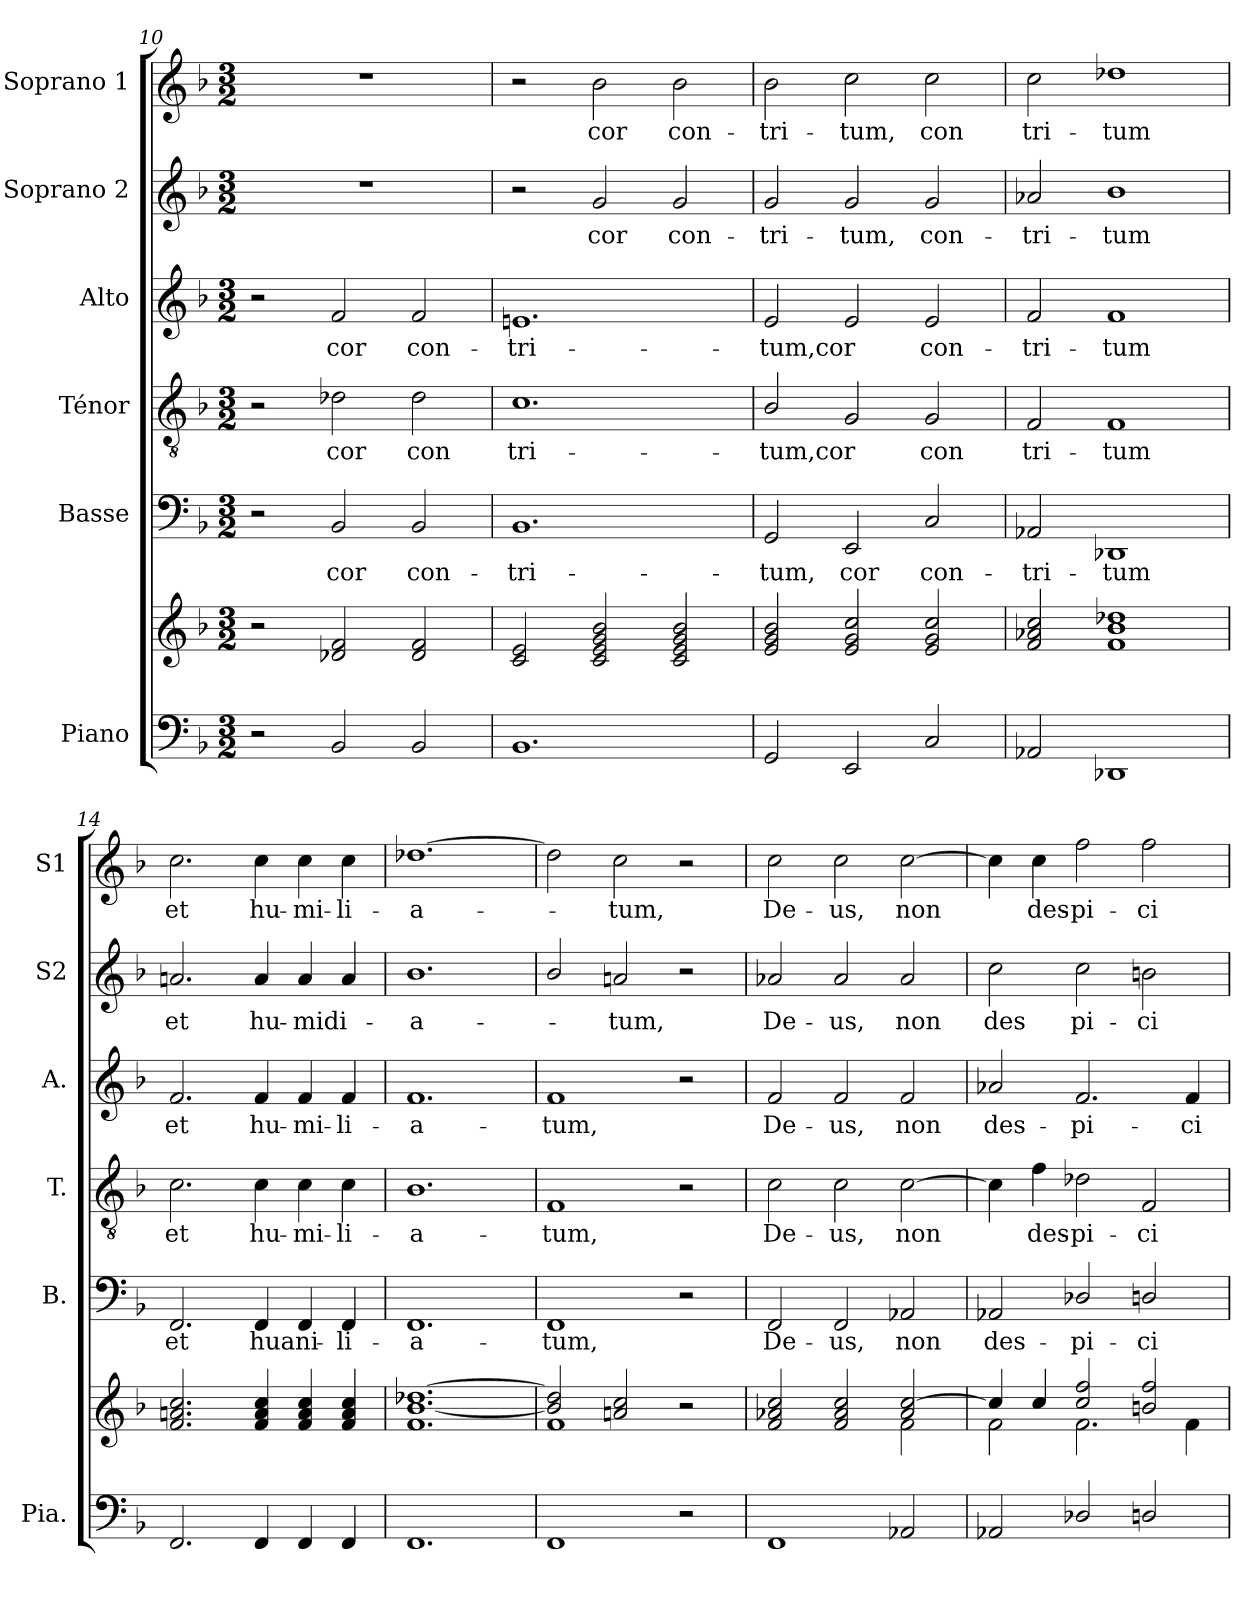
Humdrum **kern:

**kern	**kern	**kern	**text	**kern	**text	**kern	**text	**kern	**text	**kern	**text
*part6	*part6	*part5	*part5	*part4	*part4	*part3	*part3	*part2	*part2	*part1	*part1
*staff7	*staff6	*staff5	*staff5	*staff4	*staff4	*staff3	*staff3	*staff2	*staff2	*staff1	*staff1
*I"Piano	*	*I"Basse	*	*I"Ténor	*	*I"Alto	*	*I"Soprano 2	*	*I"Soprano 1	*
*I'Pia.	*	*I'B.	*	*I'T.	*	*I'A.	*	*I'S2	*	*I'S1	*
!!LO:PB:g=z
*clefF4	*clefG2	*clefF4	*	*clefGv2	*	*clefG2	*	*clefG2	*	*clefG2	*
*k[b-]	*k[b-]	*k[b-]	*	*k[b-]	*	*k[b-]	*	*k[b-]	*	*k[b-]	*
*M3/2	*M3/2	*M3/2	*	*M3/2	*	*M3/2	*	*M3/2	*	*M3/2	*
=10	=10	=10	=10	=10	=10	=10	=10	=10	=10	=10	=10
2r	2r	2r	.	2r	.	2r	.	1.r	.	1.rdd	.
!	!	!	!LO:LY:b	!	!LO:LY:b	!	!LO:LY:b	!	!	!	!
2BB-/	2d-X/ 2f/	2BB-/	cor	2d-X\	cor	2f/	cor	.	.	.	.
!	!	!	!LO:LY:b	!	!LO:LY:b	!	!LO:LY:b	!	!	!	!
2BB-/	2d-/ 2f/	2BB-/	con-	2d-\	con	2f/	con-	.	.	.	.
=11	=11	=11	=11	=11	=11	=11	=11	=11	=11	=11	=11
!	!	!	!LO:LY:b	!	!LO:LY:b	!	!LO:LY:b	!	!	!	!
1.BB-	2c/ 2e/	1.BB-	-tri-	1.c	tri-	1.en	-tri-	2r	.	2r	.
!	!	!	!	!	!	!	!	!	!LO:LY:b	!	!LO:LY:b
.	2c/ 2e/ 2g/ 2b-/	.	.	.	.	.	.	2g/	cor	2b-\	cor
!	!	!	!	!	!	!	!	!	!LO:LY:b	!	!LO:LY:b
.	2c/ 2e/ 2g/ 2b-/	.	.	.	.	.	.	2g/	con--	2b-\	con-
=12	=12	=12	=12	=12	=12	=12	=12	=12	=12	=12	=12
!	!	!	!LO:LY:b	!	!LO:LY:b	!	!LO:LY:b	!	!LO:LY:b	!	!LO:LY:b
2GG/	2e/ 2g/ 2b-/	2GG/	-tum,	2B-/	-tum,cor	2e/	-tum,cor	2g/	-tri--	2b-\	-tri-
!	!	!	!LO:LY:b	!	!	!	!	!	!LO:LY:b	!	!LO:LY:b
2EE/	2e/ 2g/ 2cc/	2EE/	cor	2G/	.	2e/	.	2g/	-tum,	2cc\	-tum,
!	!	!	!LO:LY:b	!	!LO:LY:b	!	!LO:LY:b	!	!LO:LY:b	!	!LO:LY:b
2C/	2e/ 2g/ 2cc/	2C/	con-	2G/	con	2e/	con-	2g/	con-	2cc\	con
=13	=13	=13	=13	=13	=13	=13	=13	=13	=13	=13	=13
!	!	!	!LO:LY:b	!	!LO:LY:b	!	!LO:LY:b	!	!LO:LY:b	!	!LO:LY:b
2AA-X/	2f/ 2a-X/ 2cc/	2AA-X/	-tri-	2F/	tri-	2f/	-tri-	2a-X/	-tri-	2cc\	tri-
!	!	!	!LO:LY:b	!	!LO:LY:b	!	!LO:LY:b	!	!LO:LY:b	!	!LO:LY:b
1DD-X	1f 1b- 1dd-X	1DD-X	-tum	1F	-tum	1f	-tum	1b-	-tum	1dd-X	-tum
=14	=14	=14	=14	=14	=14	=14	=14	=14	=14	=14	=14
!	!	!	!LO:LY:b	!	!LO:LY:b	!	!LO:LY:b	!	!LO:LY:b	!	!LO:LY:b
2.FF/	2.f/ 2.an/ 2.cc/	2.FF/	et	2.c\	et	2.f/	et	2.an/	et	2.cc\	et
!	!	!	!LO:LY:b	!	!LO:LY:b	!	!LO:LY:b	!	!LO:LY:b	!	!LO:LY:b
4FF/	4f/ 4a/ 4cc/	4FF/	huani-	4c\	hu-	4f/	hu-	4a/	hu-	4cc\	hu-
!	!	!	!	!	!LO:LY:b	!	!LO:LY:b	!	!LO:LY:b	!	!LO:LY:b
4FF/	4f/ 4a/ 4cc/	4FF/	.	4c\	-mi-	4f/	-mi-	4a/	-midi-	4cc\	-mi-
!	!	!	!LO:LY:b	!	!LO:LY:b	!	!LO:LY:b	!	!	!	!LO:LY:b
4FF/	4f/ 4a/ 4cc/	4FF/	-li-	4c\	-li-	4f/	-li-	4a/	.	4cc\	-li-
=15	=15	=15	=15	=15	=15	=15	=15	=15	=15	=15	=15
!	!	!	!LO:LY:b	!	!LO:LY:b	!	!LO:LY:b	!	!LO:LY:b	!	!LO:LY:b
1.FF	1.f [1.b- [1.dd-X	1.FF	-a-	1.B-	-a-	1.f	-a-	1.b-	-a--	[1.dd-X	-a-
=16	=16	=16	=16	=16	=16	=16	=16	=16	=16	=16	=16
*	*^	*	*	*	*	*	*	*	*	*	*
!	!	!	!	!LO:LY:b	!	!LO:LY:b	!	!LO:LY:b	!	!	!	!
1FF	2b-/] 2dd-/]	1f	1FF	-tum,	1F	-tum,	1f	-tum,	2b-/	.	2dd-\]	.
!	!	!	!	!	!	!	!	!	!	!LO:LY:b	!	!LO:LY:b
.	2an/ 2cc/	.	.	.	.	.	.	.	2an/	-tum,	2cc\	-tum,
2r	2r	2ryy	2r	.	2r	.	2r	.	2r	.	2r	.
=17	=17	=17	=17	=17	=17	=17	=17	=17	=17	=17	=17	=17
!	!	!	!	!LO:LY:b	!	!LO:LY:b	!	!LO:LY:b	!	!LO:LY:b	!	!LO:LY:b
1FF	2f/ 2a-X/ 2cc/	1ryy	2FF/	De-	2c\	De-	2f/	De-	2a-X/	De--	2cc\	De-
!	!	!	!	!LO:LY:b	!	!LO:LY:b	!	!LO:LY:b	!	!LO:LY:b	!	!LO:LY:b
.	2f/ 2a-/ 2cc/	.	2FF/	-us,	2c\	-us,	2f/	-us,	2a-/	-us,	2cc\	-us,
!	!	!	!	!LO:LY:b	!	!LO:LY:b	!	!LO:LY:b	!	!LO:LY:b	!	!LO:LY:b
2AA-X/	2a-/ [2cc/	2f\	2AA-X/	non	[2c\	non	2f/	non	2a-/	non	[2cc\	non
!!LO:LB:g=z
=18	=18	=18	=18	=18	=18	=18	=18	=18	=18	=18	=18	=18
!	!	!	!	!LO:LY:b	!	!	!	!LO:LY:b	!	!LO:LY:b	!	!
2AA-X/	4cc/]	2f\	2AA-X/	des-	4c\]	.	2a-X/	des-	2cc\	des	4cc\]	.
!	!	!	!	!	!	!LO:LY:b	!	!	!	!	!	!LO:LY:b
.	4cc/	.	.	.	4f\	des-	.	.	.	.	4cc\	des-
!	!	!	!	!LO:LY:b	!	!LO:LY:b	!	!LO:LY:b	!	!LO:LY:b	!	!LO:LY:b
2D-X/	2cc/ 2ff/	2.f\	2D-X/	-pi-	2d-X\	-pi-	2.f/	-pi-	2cc\	pi-	2ff\	-pi-
!	!	!	!	!LO:LY:b	!	!LO:LY:b	!	!	!	!LO:LY:b	!	!LO:LY:b
2Dn/	2bn/ 2ff/	.	2Dn/	-ci-	2F/	-ci-	.	.	2bn\	-ci-	2ff\	-ci-
!	!	!	!	!	!	!	!	!LO:LY:b	!	!	!	!
.	.	4f\	.	.	.	.	4f/	-ci-	.	.	.	.
*	*v	*v	*	*	*	*	*	*	*	*	*	*
=	=	=	=	=	=	=	=	=	=	=	=
*-	*-	*-	*-	*-	*-	*-	*-	*-	*-	*-	*-
